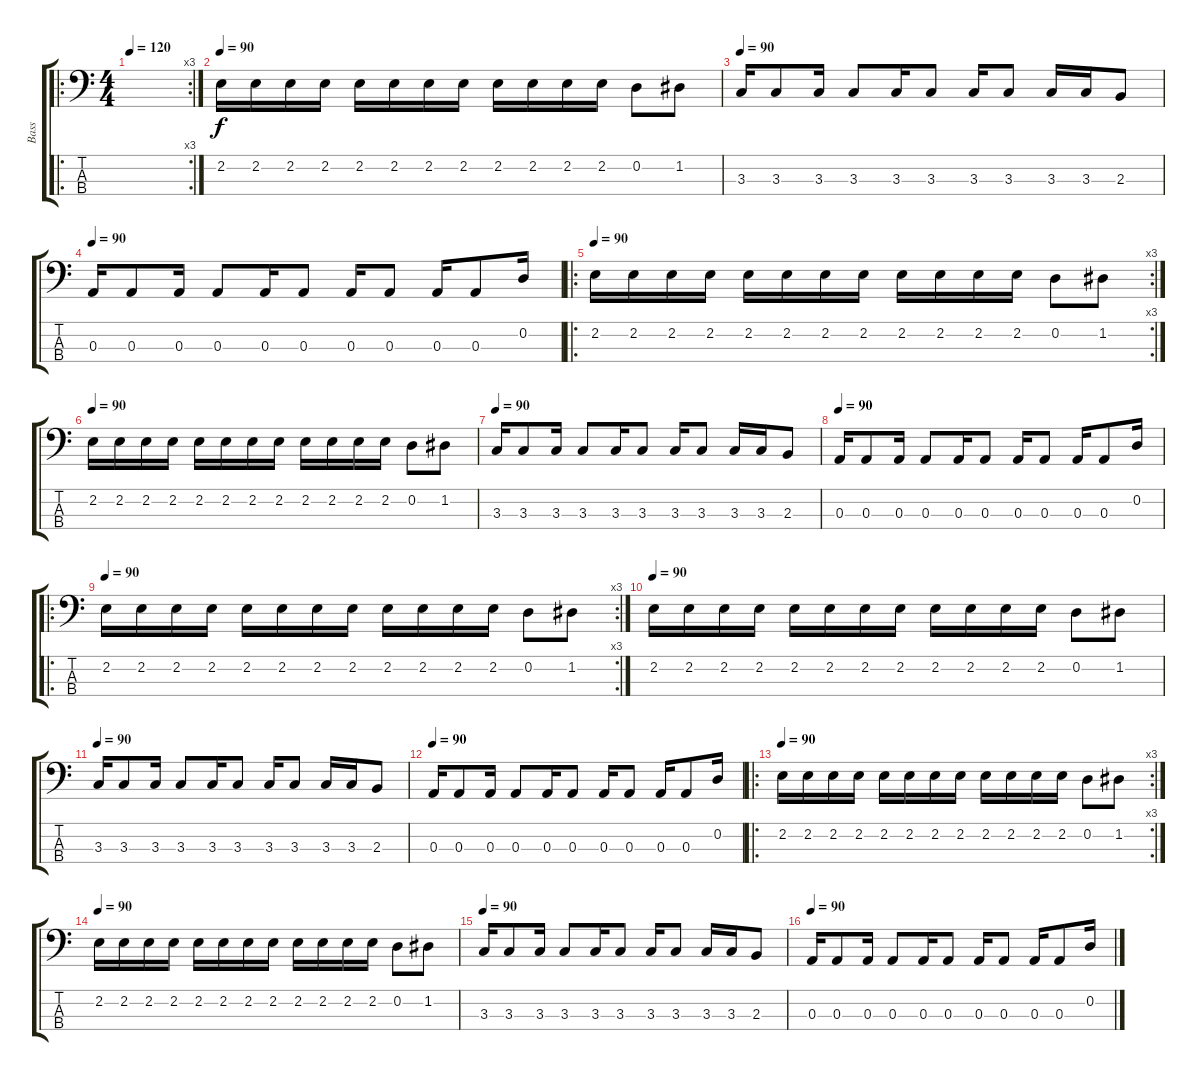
\track ("Bass" "Bass") {instrument electricbasspick}
\staff {score tabs}
\tuning (G2 D2 A1 E1) {hide}
\ro
\rc 3
\ts (4 4)
\tempo 120
\tempo 90
\tempo 120
\clef f4
\ks c
|
\tempo 90
2.2.16{volume 6} 2.2.16 2.2.16 2.2.16 2.2.16 2.2.16 2.2.16 2.2.16 2.2.16 2.2.16 2.2.16 2.2.16 0.2.8 1.2.8 |
\tempo 90
3.3.16{volume 10} 3.3.8 3.3.16 3.3.8 3.3.16 3.3.8 3.3.16 3.3.8 3.3.16 3.3.16 2.3.8 |
\tempo 90
0.3.16{volume 13} 0.3.8 0.3.16 0.3.8 0.3.16 0.3.8 0.3.16 0.3.8 0.3.16 0.3.8 0.2.16 |
\ro
\rc 3
\tempo 90
2.2.16{volume 14} 2.2.16 2.2.16 2.2.16 2.2.16 2.2.16 2.2.16 2.2.16 2.2.16 2.2.16 2.2.16 2.2.16 0.2.8 1.2.8 |
\tempo 90
2.2.16 2.2.16 2.2.16 2.2.16 2.2.16 2.2.16 2.2.16 2.2.16 2.2.16 2.2.16 2.2.16 2.2.16 0.2.8 1.2.8 |
\tempo 90
3.3.16 3.3.8 3.3.16 3.3.8 3.3.16 3.3.8 3.3.16 3.3.8 3.3.16 3.3.16 2.3.8 |
\tempo 90
0.3.16 0.3.8 0.3.16 0.3.8 0.3.16 0.3.8 0.3.16 0.3.8 0.3.16 0.3.8 0.2.16 |
\ro
\rc 3
\tempo 90
2.2.16{volume 16} 2.2.16 2.2.16 2.2.16 2.2.16 2.2.16 2.2.16 2.2.16 2.2.16 2.2.16 2.2.16 2.2.16 0.2.8 1.2.8 |
\tempo 90
2.2.16 2.2.16 2.2.16 2.2.16 2.2.16 2.2.16 2.2.16 2.2.16 2.2.16 2.2.16 2.2.16 2.2.16 0.2.8 1.2.8 |
\tempo 90
3.3.16 3.3.8 3.3.16 3.3.8 3.3.16 3.3.8 3.3.16 3.3.8 3.3.16 3.3.16 2.3.8 |
\tempo 90
0.3.16 0.3.8 0.3.16 0.3.8 0.3.16 0.3.8 0.3.16 0.3.8 0.3.16 0.3.8 0.2.16 |
\ro
\rc 3
\tempo 90
2.2.16{volume 16} 2.2.16 2.2.16 2.2.16 2.2.16 2.2.16 2.2.16 2.2.16 2.2.16 2.2.16 2.2.16 2.2.16 0.2.8 1.2.8 |
\tempo 90
2.2.16 2.2.16 2.2.16 2.2.16 2.2.16 2.2.16 2.2.16 2.2.16 2.2.16 2.2.16 2.2.16 2.2.16 0.2.8 1.2.8 |
\tempo 90
3.3.16 3.3.8 3.3.16 3.3.8 3.3.16 3.3.8 3.3.16 3.3.8 3.3.16 3.3.16 2.3.8 |
\tempo 90
0.3.16 0.3.8 0.3.16 0.3.8 0.3.16 0.3.8 0.3.16 0.3.8 0.3.16 0.3.8 0.2.16
